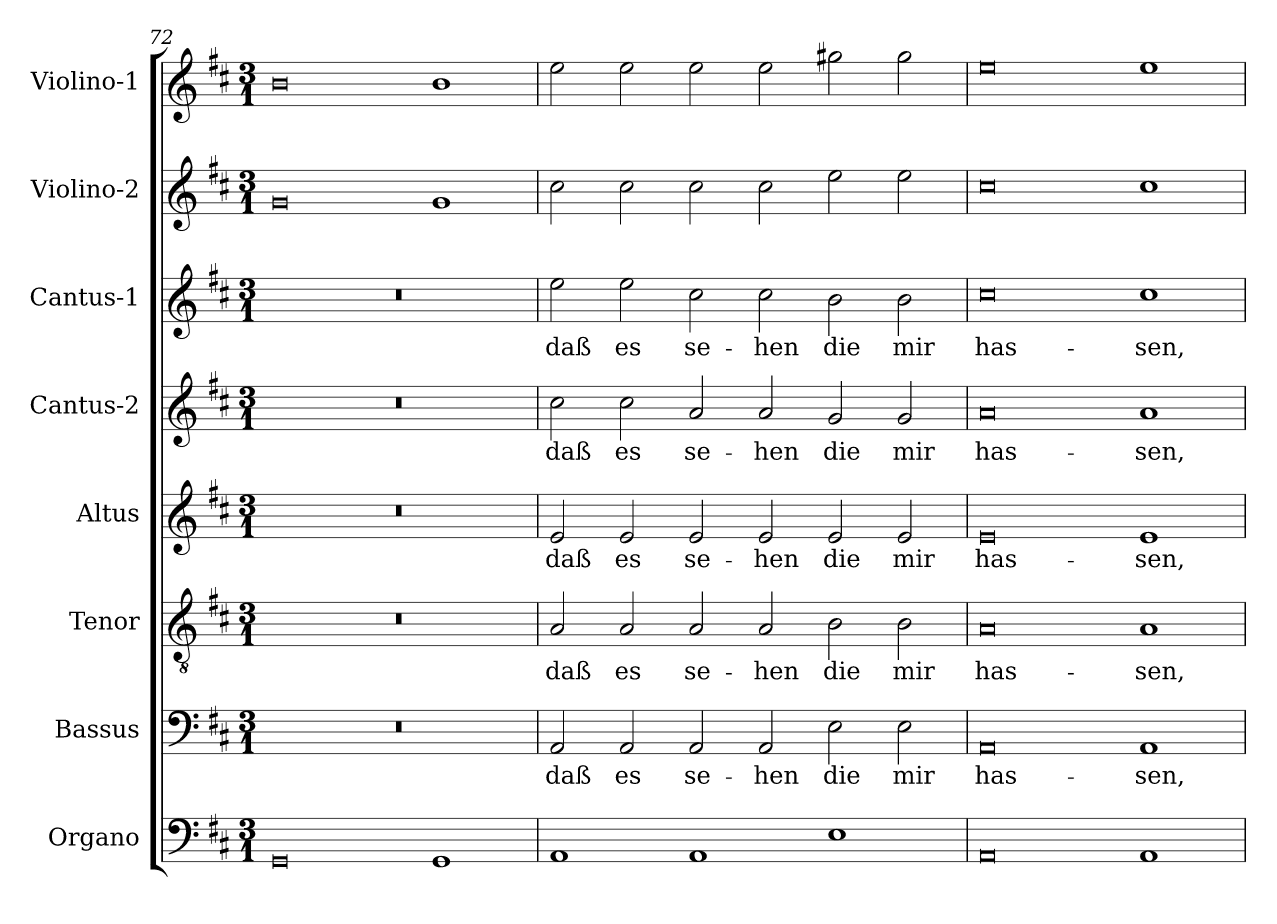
**kern	**kern	**text	**kern	**text	**kern	**text	**kern	**text	**kern	**text	**kern	**kern
*part8	*part7	*part7	*part6	*part6	*part5	*part5	*part4	*part4	*part3	*part3	*part2	*part1
*staff8	*staff7	*staff7	*staff6	*staff6	*staff5	*staff5	*staff4	*staff4	*staff3	*staff3	*staff2	*staff1
*I"Organo	*I"Bassus	*	*I"Tenor	*	*I"Altus	*	*I"Cantus-2	*	*I"Cantus-1	*	*I"Violino-2	*I"Violino-1
*I'Og	*I'B	*	*I'T	*	*I'A	*	*I'C2	*	*I'C1	*	*I'V2	*I'V1
*clefF4	*clefF4	*	*clefGv2	*	*clefG2	*	*clefG2	*	*clefG2	*	*clefG2	*clefG2
*k[f#c#]	*k[f#c#]	*	*k[f#c#]	*	*k[f#c#]	*	*k[f#c#]	*	*k[f#c#]	*	*k[f#c#]	*k[f#c#]
*D:	*D:	*	*D:	*	*D:	*	*D:	*	*D:	*	*D:	*D:
*M3/1	*M3/1	*	*M3/1	*	*M3/1	*	*M3/1	*	*M3/1	*	*M3/1	*M3/1
=72	=72	=72	=72	=72	=72	=72	=72	=72	=72	=72	=72	=72
0GG	0.r	.	0.r	.	0.r	.	0.r	.	0.r	.	0g	0b
1GG	.	.	.	.	.	.	.	.	.	.	1g	1b
!!LO:PB:g=z
=73	=73	=73	=73	=73	=73	=73	=73	=73	=73	=73	=73	=73
!	!	!LO:LY:b	!	!	!	!	!	!	!	!	!	!
!	!	!	!	!LO:LY:b	!	!	!	!	!	!	!	!
!	!	!	!	!	!	!LO:LY:b	!	!	!	!	!	!
!	!	!	!	!	!	!	!	!LO:LY:b	!	!	!	!
!	!	!	!	!	!	!	!	!	!	!LO:LY:b	!	!
1AA	2AA/	daß	2A/	daß	2e/	daß	2cc#\	daß	2ee\	daß	2cc#\	2ee\
!	!	!LO:LY:b	!	!	!	!	!	!	!	!	!	!
!	!	!	!	!LO:LY:b	!	!	!	!	!	!	!	!
!	!	!	!	!	!	!LO:LY:b	!	!	!	!	!	!
!	!	!	!	!	!	!	!	!LO:LY:b	!	!	!	!
!	!	!	!	!	!	!	!	!	!	!LO:LY:b	!	!
.	2AA/	es	2A/	es	2e/	es	2cc#\	es	2ee\	es	2cc#\	2ee\
!	!	!LO:LY:b	!	!	!	!	!	!	!	!	!	!
!	!	!	!	!LO:LY:b	!	!	!	!	!	!	!	!
!	!	!	!	!	!	!LO:LY:b	!	!	!	!	!	!
!	!	!	!	!	!	!	!	!LO:LY:b	!	!	!	!
!	!	!	!	!	!	!	!	!	!	!LO:LY:b	!	!
1AA	2AA/	se-	2A/	se-	2e/	se-	2a/	se-	2cc#\	se-	2cc#\	2ee\
!	!	!LO:LY:b	!	!	!	!	!	!	!	!	!	!
!	!	!	!	!LO:LY:b	!	!	!	!	!	!	!	!
!	!	!	!	!	!	!LO:LY:b	!	!	!	!	!	!
!	!	!	!	!	!	!	!	!LO:LY:b	!	!	!	!
!	!	!	!	!	!	!	!	!	!	!LO:LY:b	!	!
.	2AA/	-hen	2A/	-hen	2e/	-hen	2a/	-hen	2cc#\	-hen	2cc#\	2ee\
!	!	!LO:LY:b	!	!	!	!	!	!	!	!	!	!
!	!	!	!	!LO:LY:b	!	!	!	!	!	!	!	!
!	!	!	!	!	!	!LO:LY:b	!	!	!	!	!	!
!	!	!	!	!	!	!	!	!LO:LY:b	!	!	!	!
!	!	!	!	!	!	!	!	!	!	!LO:LY:b	!	!
1E	2E\	die	2B\	die	2e/	die	2g/	die	2b\	die	2ee\	2gg#X\
!	!	!LO:LY:b	!	!	!	!	!	!	!	!	!	!
!	!	!	!	!LO:LY:b	!	!	!	!	!	!	!	!
!	!	!	!	!	!	!LO:LY:b	!	!	!	!	!	!
!	!	!	!	!	!	!	!	!LO:LY:b	!	!	!	!
!	!	!	!	!	!	!	!	!	!	!LO:LY:b	!	!
.	2E\	mir	2B\	mir	2e/	mir	2g/	mir	2b\	mir	2ee\	2gg#\
=74	=74	=74	=74	=74	=74	=74	=74	=74	=74	=74	=74	=74
!	!	!LO:LY:b	!	!	!	!	!	!	!	!	!	!
!	!	!	!	!LO:LY:b	!	!	!	!	!	!	!	!
!	!	!	!	!	!	!LO:LY:b	!	!	!	!	!	!
!	!	!	!	!	!	!	!	!LO:LY:b	!	!	!	!
!	!	!	!	!	!	!	!	!	!	!LO:LY:b	!	!
0AA	0AA	has-	0A	has-	0e	has-	0a	has-	0cc#	has-	0cc#	0ee
!	!	!LO:LY:b	!	!	!	!	!	!	!	!	!	!
!	!	!	!	!LO:LY:b	!	!	!	!	!	!	!	!
!	!	!	!	!	!	!LO:LY:b	!	!	!	!	!	!
!	!	!	!	!	!	!	!	!LO:LY:b	!	!	!	!
!	!	!	!	!	!	!	!	!	!	!LO:LY:b	!	!
1AA	1AA	-sen,	1A	-sen,	1e	-sen,	1a	-sen,	1cc#	-sen,	1cc#	1ee
=	=	=	=	=	=	=	=	=	=	=	=	=
*-	*-	*-	*-	*-	*-	*-	*-	*-	*-	*-	*-	*-
